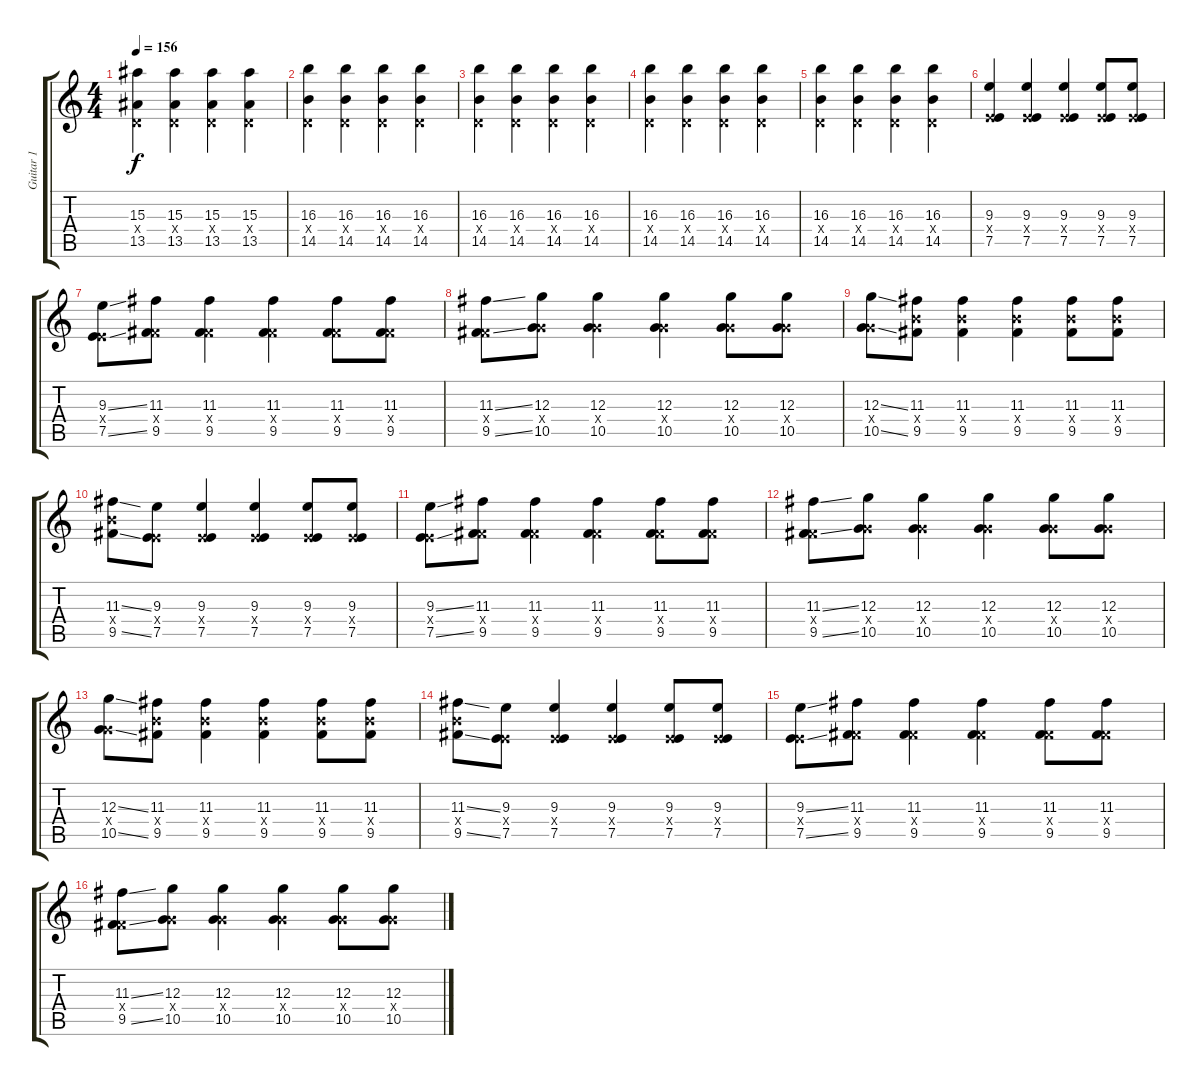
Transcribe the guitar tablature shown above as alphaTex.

\track ("Guitar 1" "Guitar 1") {instrument overdrivenguitar}
\staff {score tabs}
\tuning (E4 B3 G3 D3 A2 D2) {hide}
\ts (4 4)
\tempo 156
\clef g2
\ks c
(15.3 0.4{x} 13.5).4{dy f} (15.3 0.4{x} 13.5).4 (15.3 0.4{x} 13.5).4 (15.3 0.4{x} 13.5).4 |
(16.3 0.4{x} 14.5).4 (16.3 0.4{x} 14.5).4 (16.3 0.4{x} 14.5).4 (16.3 0.4{x} 14.5).4 |
(16.3 0.4{x} 14.5).4 (16.3 0.4{x} 14.5).4 (16.3 0.4{x} 14.5).4 (16.3 0.4{x} 14.5).4 |
(16.3 0.4{x} 14.5).4 (16.3 0.4{x} 14.5).4 (16.3 0.4{x} 14.5).4 (16.3 0.4{x} 14.5).4 |
(16.3 0.4{x} 14.5).4 (16.3 0.4{x} 14.5).4 (16.3 0.4{x} 14.5).4 (16.3 0.4{x} 14.5).4 |
(9.3 2.4{x} 7.5).4{volume 12 balance 12} (9.3 2.4{x} 7.5).4 (9.3 2.4{x} 7.5).4 (9.3 2.4{x} 7.5).8 (9.3 2.4{x} 7.5).8 |
(9.3{ss} 2.4{x} 7.5{ss}).8 (11.3 4.4{x} 9.5).8 (11.3 4.4{x} 9.5).4 (11.3 4.4{x} 9.5).4 (11.3 4.4{x} 9.5).8 (11.3 4.4{x} 9.5).8 |
(11.3{ss} 4.4{x} 9.5{ss}).8 (12.3 5.4{x} 10.5).8 (12.3 5.4{x} 10.5).4 (12.3 5.4{x} 10.5).4 (12.3 5.4{x} 10.5).8 (12.3 5.4{x} 10.5).8 |
(12.3{ss} 5.4{x} 10.5{ss}).8 (11.3 9.4{x} 9.5).8 (11.3 9.4{x} 9.5).4 (11.3 9.4{x} 9.5).4 (11.3 9.4{x} 9.5).8 (11.3 9.4{x} 9.5).8 |
(11.3{ss} 9.4{x} 9.5{ss}).8 (9.3 2.4{x} 7.5).8 (9.3 2.4{x} 7.5).4 (9.3 2.4{x} 7.5).4 (9.3 2.4{x} 7.5).8 (9.3 2.4{x} 7.5).8 |
(9.3{ss} 2.4{x} 7.5{ss}).8 (11.3 4.4{x} 9.5).8 (11.3 4.4{x} 9.5).4 (11.3 4.4{x} 9.5).4 (11.3 4.4{x} 9.5).8 (11.3 4.4{x} 9.5).8 |
(11.3{ss} 4.4{x} 9.5{ss}).8 (12.3 5.4{x} 10.5).8 (12.3 5.4{x} 10.5).4 (12.3 5.4{x} 10.5).4 (12.3 5.4{x} 10.5).8 (12.3 5.4{x} 10.5).8 |
(12.3{ss} 5.4{x} 10.5{ss}).8 (11.3 9.4{x} 9.5).8 (11.3 9.4{x} 9.5).4 (11.3 9.4{x} 9.5).4 (11.3 9.4{x} 9.5).8 (11.3 9.4{x} 9.5).8 |
(11.3{ss} 9.4{x} 9.5{ss}).8 (9.3 2.4{x} 7.5).8 (9.3 2.4{x} 7.5).4 (9.3 2.4{x} 7.5).4 (9.3 2.4{x} 7.5).8 (9.3 2.4{x} 7.5).8 |
(9.3{ss} 2.4{x} 7.5{ss}).8 (11.3 4.4{x} 9.5).8 (11.3 4.4{x} 9.5).4 (11.3 4.4{x} 9.5).4 (11.3 4.4{x} 9.5).8 (11.3 4.4{x} 9.5).8 |
(11.3{ss} 4.4{x} 9.5{ss}).8 (12.3 5.4{x} 10.5).8 (12.3 5.4{x} 10.5).4 (12.3 5.4{x} 10.5).4 (12.3 5.4{x} 10.5).8 (12.3 5.4{x} 10.5).8
